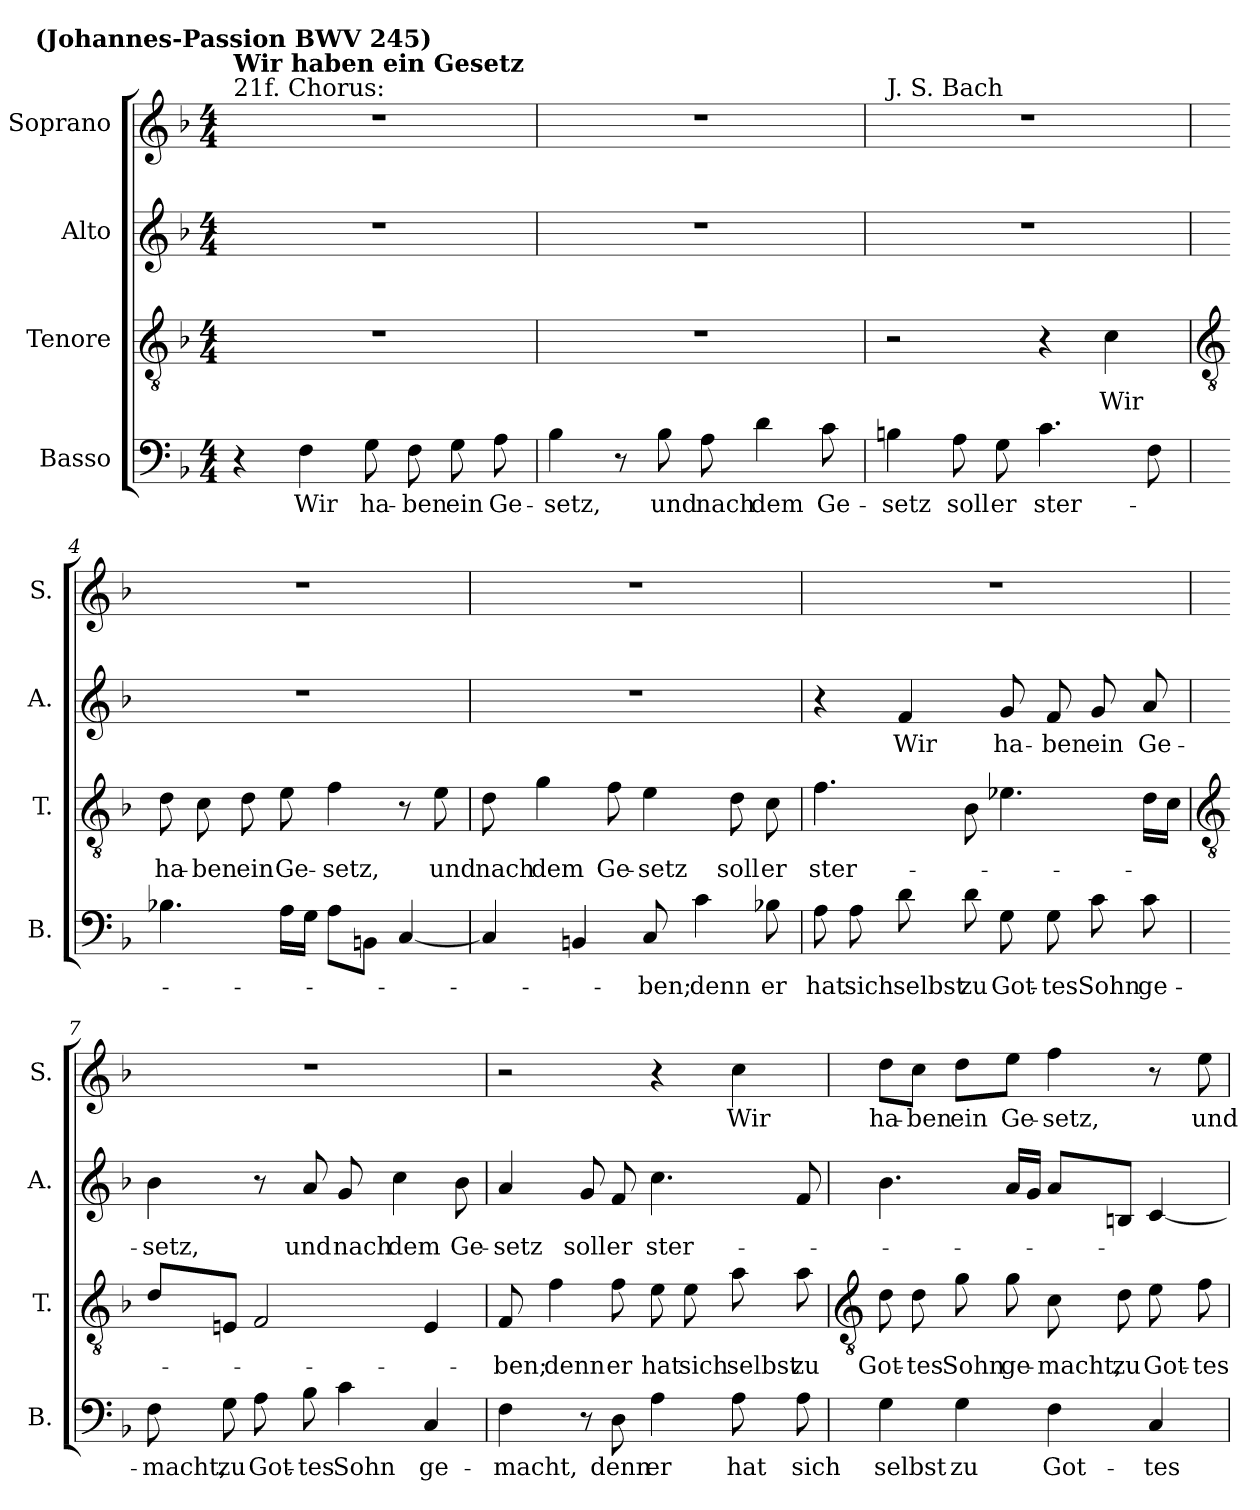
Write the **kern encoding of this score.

**kern	**text	**kern	**text	**kern	**text	**kern	**text
*part4	*part4	*part3	*part3	*part2	*part2	*part1	*part1
*staff4	*staff4	*staff3	*staff3	*staff2	*staff2	*staff1	*staff1
*I"Basso	*	*I"Tenore	*	*I"Alto	*	*I"Soprano	*
*I'B.	*	*I'T.	*	*I'A.	*	*I'S.	*
*clefF4	*	*clefGv2	*	*clefG2	*	*clefG2	*
*k[b-]	*	*k[b-]	*	*k[b-]	*	*k[b-]	*
*F:	*	*F:	*	*F:	*	*F:	*
*M4/4	*	*M4/4	*	*M4/4	*	*M4/4	*
=1	=1	=1	=1	=1	=1	=1	=1
!	!	!	!	!	!	!LO:TX:a:t=21f. Chorus&colon;	!
!	!	!	!	!	!	!LO:TX:a:B:t=Wir haben ein Gesetz	!
!	!	!	!	!	!	!LO:TX:a:B:cj:t=(Johannes-Passion BWV 245)	!
4r	.	1r	.	1r	.	1r	.
!	!LO:LY:b	!	!	!	!	!	!
4F	Wir	.	.	.	.	.	.
!	!LO:LY:b	!	!	!	!	!	!
8G	ha-	.	.	.	.	.	.
!	!LO:LY:b	!	!	!	!	!	!
8F	-ben	.	.	.	.	.	.
!	!LO:LY:b	!	!	!	!	!	!
8G	ein	.	.	.	.	.	.
!	!LO:LY:b	!	!	!	!	!	!
8A	Ge-	.	.	.	.	.	.
=2	=2	=2	=2	=2	=2	=2	=2
!	!LO:LY:b	!	!	!	!	!	!
4B-	-setz,	1r	.	1r	.	1r	.
8r	.	.	.	.	.	.	.
!	!LO:LY:b	!	!	!	!	!	!
8B-	und	.	.	.	.	.	.
!	!LO:LY:b	!	!	!	!	!	!
8A	nach	.	.	.	.	.	.
!	!LO:LY:b	!	!	!	!	!	!
4d	dem	.	.	.	.	.	.
!	!LO:LY:b	!	!	!	!	!	!
8c	Ge-	.	.	.	.	.	.
=3	=3	=3	=3	=3	=3	=3	=3
!	!	!	!	!	!	!LO:TX:a:t=J. S. Bach	!
!	!LO:LY:b	!	!	!	!	!	!
4Bn	-setz	2r	.	1r	.	1r	.
!	!LO:LY:b	!	!	!	!	!	!
8A	soll	.	.	.	.	.	.
!	!LO:LY:b	!	!	!	!	!	!
8G	er	.	.	.	.	.	.
!	!LO:LY:b	!	!	!	!	!	!
4.c	ster-	4r	.	.	.	.	.
!	!	!	!LO:LY:b	!	!	!	!
.	.	4c	Wir	.	.	.	.
8F	.	.	.	.	.	.	.
!!LO:LB:g=z
=4	=4	=4	=4	=4	=4	=4	=4
*	*	*clefGv2	*	*	*	*	*
!	!	!	!LO:LY:b	!	!	!	!
4.B-X	.	8d	ha-	1r	.	1r	.
!	!	!	!LO:LY:b	!	!	!	!
.	.	8c	-ben	.	.	.	.
!	!	!	!LO:LY:b	!	!	!	!
.	.	8d	ein	.	.	.	.
!	!	!	!LO:LY:b	!	!	!	!
16ALL	.	8e	Ge-	.	.	.	.
16GJJ	.	.	.	.	.	.	.
!	!	!	!LO:LY:b	!	!	!	!
8AL	.	4f	-setz,	.	.	.	.
8BBnJ	.	.	.	.	.	.	.
[4C	.	8r	.	.	.	.	.
!	!	!	!LO:LY:b	!	!	!	!
.	.	8e	und	.	.	.	.
=5	=5	=5	=5	=5	=5	=5	=5
!	!	!	!LO:LY:b	!	!	!	!
4C]	.	8d	nach	1r	.	1r	.
!	!	!	!LO:LY:b	!	!	!	!
.	.	4g	dem	.	.	.	.
4BBn	.	.	.	.	.	.	.
!	!	!	!LO:LY:b	!	!	!	!
.	.	8f	Ge-	.	.	.	.
!	!LO:LY:b	!	!LO:LY:b	!	!	!	!
8C	-ben;	4e	-setz	.	.	.	.
!	!LO:LY:b	!	!	!	!	!	!
4c	denn	.	.	.	.	.	.
!	!	!	!LO:LY:b	!	!	!	!
.	.	8d	soll	.	.	.	.
!	!LO:LY:b	!	!LO:LY:b	!	!	!	!
8B-X	er	8c	er	.	.	.	.
=6	=6	=6	=6	=6	=6	=6	=6
!	!LO:LY:b	!	!LO:LY:b	!	!	!	!
8A	hat	4.f	ster-	4r	.	1r	.
!	!LO:LY:b	!	!	!	!	!	!
8A	sich	.	.	.	.	.	.
!	!LO:LY:b	!	!	!	!LO:LY:b	!	!
8d	selbst	.	.	4f	Wir	.	.
!	!LO:LY:b	!	!	!	!	!	!
8d	zu	8B-	.	.	.	.	.
!	!LO:LY:b	!	!	!	!LO:LY:b	!	!
8G	Got-	4.e-X	.	8g	ha-	.	.
!	!LO:LY:b	!	!	!	!LO:LY:b	!	!
8G	-tes	.	.	8f	-ben	.	.
!	!LO:LY:b	!	!	!	!LO:LY:b	!	!
8c	Sohn	.	.	8g	ein	.	.
!	!LO:LY:b	!	!	!	!LO:LY:b	!	!
8c	ge-	16dLL	.	8a	Ge-	.	.
.	.	16cJJ	.	.	.	.	.
!!LO:LB:g=z
=7	=7	=7	=7	=7	=7	=7	=7
*	*	*clefGv2	*	*	*	*	*
!	!LO:LY:b	!	!	!	!LO:LY:b	!	!
8F	-macht,	8dL	.	4b-	-setz,	1r	.
!	!LO:LY:b	!	!	!	!	!	!
8G	zu	8EnJ	.	.	.	.	.
!	!LO:LY:b	!	!	!	!	!	!
8A	Got-	2F	.	8r	.	.	.
!	!LO:LY:b	!	!	!	!LO:LY:b	!	!
8B-	-tes	.	.	8a	und	.	.
!	!LO:LY:b	!	!	!	!LO:LY:b	!	!
4c	Sohn	.	.	8g	nach	.	.
!	!	!	!	!	!LO:LY:b	!	!
.	.	.	.	4cc	dem	.	.
!	!LO:LY:b	!	!	!	!	!	!
4C	ge-	4E	.	.	.	.	.
!	!	!	!	!	!LO:LY:b	!	!
.	.	.	.	8b-	Ge-	.	.
=8	=8	=8	=8	=8	=8	=8	=8
!	!LO:LY:b	!	!LO:LY:b	!	!LO:LY:b	!	!
4F	-macht,	8F	-ben;	4a	-setz	2r	.
!	!	!	!LO:LY:b	!	!	!	!
.	.	4f	denn	.	.	.	.
!	!	!	!	!	!LO:LY:b	!	!
8r	.	.	.	8g	soll	.	.
!	!LO:LY:b	!	!LO:LY:b	!	!LO:LY:b	!	!
8D	denn	8f	er	8f	er	.	.
!	!LO:LY:b	!	!LO:LY:b	!	!LO:LY:b	!	!
4A	er	8e	hat	4.cc	ster-	4r	.
!	!	!	!LO:LY:b	!	!	!	!
.	.	8e	sich	.	.	.	.
!	!LO:LY:b	!	!LO:LY:b	!	!	!	!LO:LY:b
8A	hat	8a	selbst	.	.	4cc	Wir
!	!LO:LY:b	!	!LO:LY:b	!	!	!	!
8A	sich	8a	zu	8f	.	.	.
!!LO:LB:g=z
=9	=9	=9	=9	=9	=9	=9	=9
*	*	*clefGv2	*	*	*	*	*
!	!LO:LY:b	!	!LO:LY:b	!	!	!	!LO:LY:b
4G	selbst	8d	Got-	4.b-	.	8dd\L	ha-
!	!	!	!LO:LY:b	!	!	!	!LO:LY:b
.	.	8d	-tes	.	.	8cc\J	-ben
!	!LO:LY:b	!	!LO:LY:b	!	!	!	!LO:LY:b
4G	zu	8g	Sohn	.	.	8dd\L	ein
!	!	!	!LO:LY:b	!	!	!	!LO:LY:b
.	.	8g	ge-	16aLL	.	8ee\J	Ge-
.	.	.	.	16gJJ	.	.	.
!	!LO:LY:b	!	!LO:LY:b	!	!	!	!LO:LY:b
4F	Got-	8c	-macht,	8aL	.	4ff	-setz,
!	!	!	!LO:LY:b	!	!	!	!
.	.	8d	zu	8BnJ	.	.	.
!	!LO:LY:b	!	!LO:LY:b	!	!	!	!
4C	-tes	8e	Got-	[4c	.	8r	.
!	!	!	!LO:LY:b	!	!	!	!LO:LY:b
.	.	8f	-tes	.	.	8ee	und
=	=	=	=	=	=	=	=
*-	*-	*-	*-	*-	*-	*-	*-
